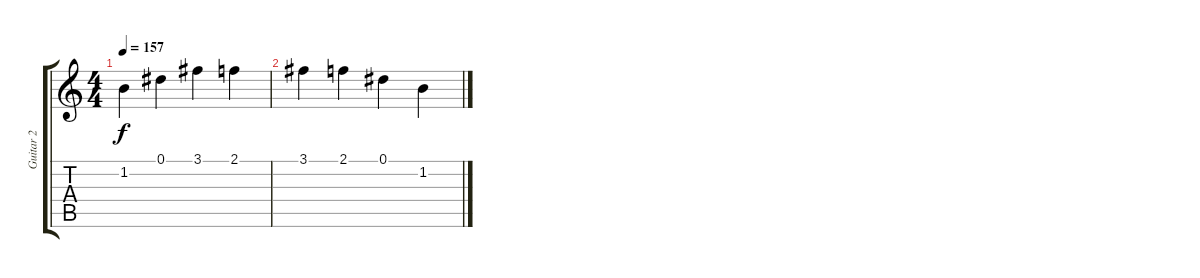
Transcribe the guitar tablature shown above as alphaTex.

\track ("Guitar 2" "Guitar 2") {instrument acousticguitarnylon}
\staff {score tabs}
\tuning (Eb4 Bb3 Gb3 Db3 Ab2 Eb2) {hide}
\ts (4 4)
\tempo 157
\clef g2
\ks c
1.2.4{dy f} 0.1.4 3.1.4 2.1.4 |
3.1.4 2.1.4 0.1.4 1.2.4
